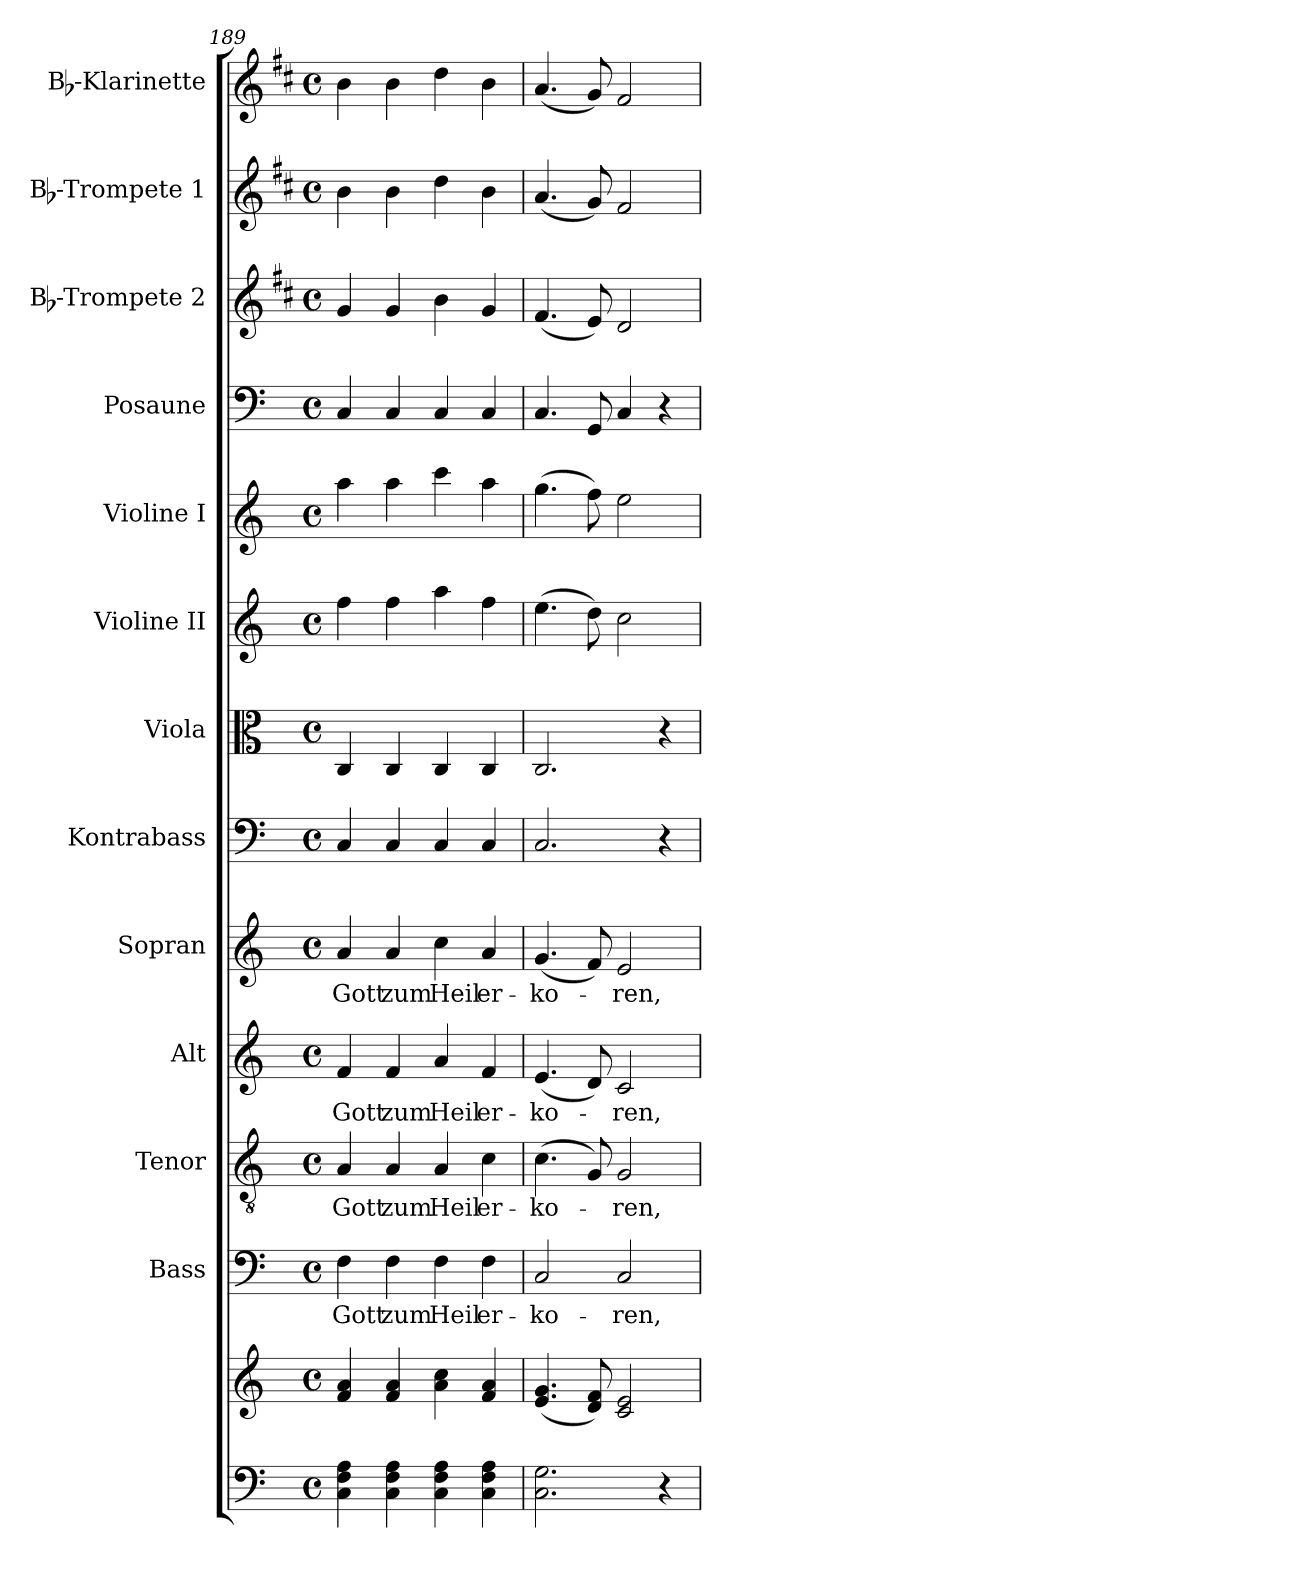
**kern	**kern	**kern	**text	**kern	**text	**kern	**text	**kern	**text	**kern	**kern	**kern	**kern	**kern	**kern	**kern	**kern
*part13	*part13	*part12	*part12	*part11	*part11	*part10	*part10	*part9	*part9	*part8	*part7	*part6	*part5	*part4	*part3	*part2	*part1
*staff14	*staff13	*staff12	*staff12	*staff11	*staff11	*staff10	*staff10	*staff9	*staff9	*staff8	*staff7	*staff6	*staff5	*staff4	*staff3	*staff2	*staff1
*	*	*I"Bass	*	*I"Tenor	*	*I"Alt	*	*I"Sopran	*	*I"Kontrabass	*I"Viola	*I"Violine II	*I"Violine I	*I"Posaune	*I"Bb-Trompete 2	*I"Bb-Trompete 1	*I"Bb-Klarinette
*	*	*I'B.	*	*I'T.	*	*I'A.	*	*I'S.	*	*I'Kb.	*I'Vla.	*I'Vl. II	*I'Vl. I	*I'Pos.	*I'Bb Trp. 2	*I'Bb Trp. 1	*I'Bb Kl.
*clefF4	*clefG2	*clefF4	*	*clefGv2	*	*clefG2	*	*clefG2	*	*clefF4	*clefC3	*clefG2	*clefG2	*clefF4	*clefG2	*clefG2	*clefG2
*	*	*	*	*	*	*	*	*	*	*ITrd7c12	*	*	*	*	*ITrd1c2	*ITrd1c2	*ITrd1c2
*k[]	*k[]	*k[]	*	*k[]	*	*k[]	*	*k[]	*	*k[]	*k[]	*k[]	*k[]	*k[]	*k[]	*k[]	*k[]
*C:	*C:	*C:	*	*C:	*	*C:	*	*C:	*	*C:	*C:	*C:	*C:	*C:	*C:	*C:	*C:
*M4/4	*M4/4	*M4/4	*	*M4/4	*	*M4/4	*	*M4/4	*	*M4/4	*M4/4	*M4/4	*M4/4	*M4/4	*M4/4	*M4/4	*M4/4
*met(c)	*met(c)	*met(c)	*	*met(c)	*	*met(c)	*	*met(c)	*	*met(c)	*met(c)	*met(c)	*met(c)	*met(c)	*met(c)	*met(c)	*met(c)
=189	=189	=189	=189	=189	=189	=189	=189	=189	=189	=189	=189	=189	=189	=189	=189	=189	=189
!	!	!	!LO:LY:b	!	!LO:LY:b	!	!LO:LY:b	!	!LO:LY:b	!	!	!	!	!	!	!	!
4C\ 4F\ 4A\	4f/ 4a/	4F\	Gott	4A/	Gott	4f/	Gott	4a/	Gott	4CC/	4C/	4ff\	4aa\	4C/	4f/	4a\	4a\
!	!	!	!LO:LY:b	!	!LO:LY:b	!	!LO:LY:b	!	!LO:LY:b	!	!	!	!	!	!	!	!
4C\ 4F\ 4A\	4f/ 4a/	4F\	zum	4A/	zum	4f/	zum	4a/	zum	4CC/	4C/	4ff\	4aa\	4C/	4f/	4a\	4a\
!	!	!	!LO:LY:b	!	!LO:LY:b	!	!LO:LY:b	!	!LO:LY:b	!	!	!	!	!	!	!	!
4C\ 4F\ 4A\	4a\ 4cc\	4F\	Heil	4A/	Heil	4a/	Heil	4cc\	Heil	4CC/	4C/	4aa\	4ccc\	4C/	4a\	4cc\	4cc\
!	!	!	!LO:LY:b	!	!LO:LY:b	!	!LO:LY:b	!	!LO:LY:b	!	!	!	!	!	!	!	!
4C\ 4F\ 4A\	4f/ 4a/	4F\	er-	4c\	er-	4f/	er-	4a/	er-	4CC/	4C/	4ff\	4aa\	4C/	4f/	4a\	4a\
=190	=190	=190	=190	=190	=190	=190	=190	=190	=190	=190	=190	=190	=190	=190	=190	=190	=190
!	!	!	!LO:LY:b	!	!LO:LY:b	!	!LO:LY:b	!	!LO:LY:b	!	!	!	!	!	!	!	!
2.C\ 2.G\	(<4.e/ 4.g/	2C/	-ko-	(>4.c\	-ko-	(<4.e/	-ko-	(<4.g/	-ko-	2.CC/	2.C/	(>4.ee\	(>4.gg\	4.C/	(<4.e/	(<4.g/	(<4.g/
.	8d/ 8f/)	.	.	8G/)	.	8d/)	.	8f/)	.	.	.	8dd\)	8ff\)	8GG/	8d/)	8f/)	8f/)
!	!	!	!LO:LY:b	!	!LO:LY:b	!	!LO:LY:b	!	!LO:LY:b	!	!	!	!	!	!	!	!
.	2c/ 2e/	2C/	-ren,	2G/	-ren,	2c/	-ren,	2e/	-ren,	.	.	2cc\	2ee\	4C/	2c/	2e/	2e/
4r	.	.	.	.	.	.	.	.	.	4r	4r	.	.	4r	.	.	.
=	=	=	=	=	=	=	=	=	=	=	=	=	=	=	=	=	=
*-	*-	*-	*-	*-	*-	*-	*-	*-	*-	*-	*-	*-	*-	*-	*-	*-	*-
